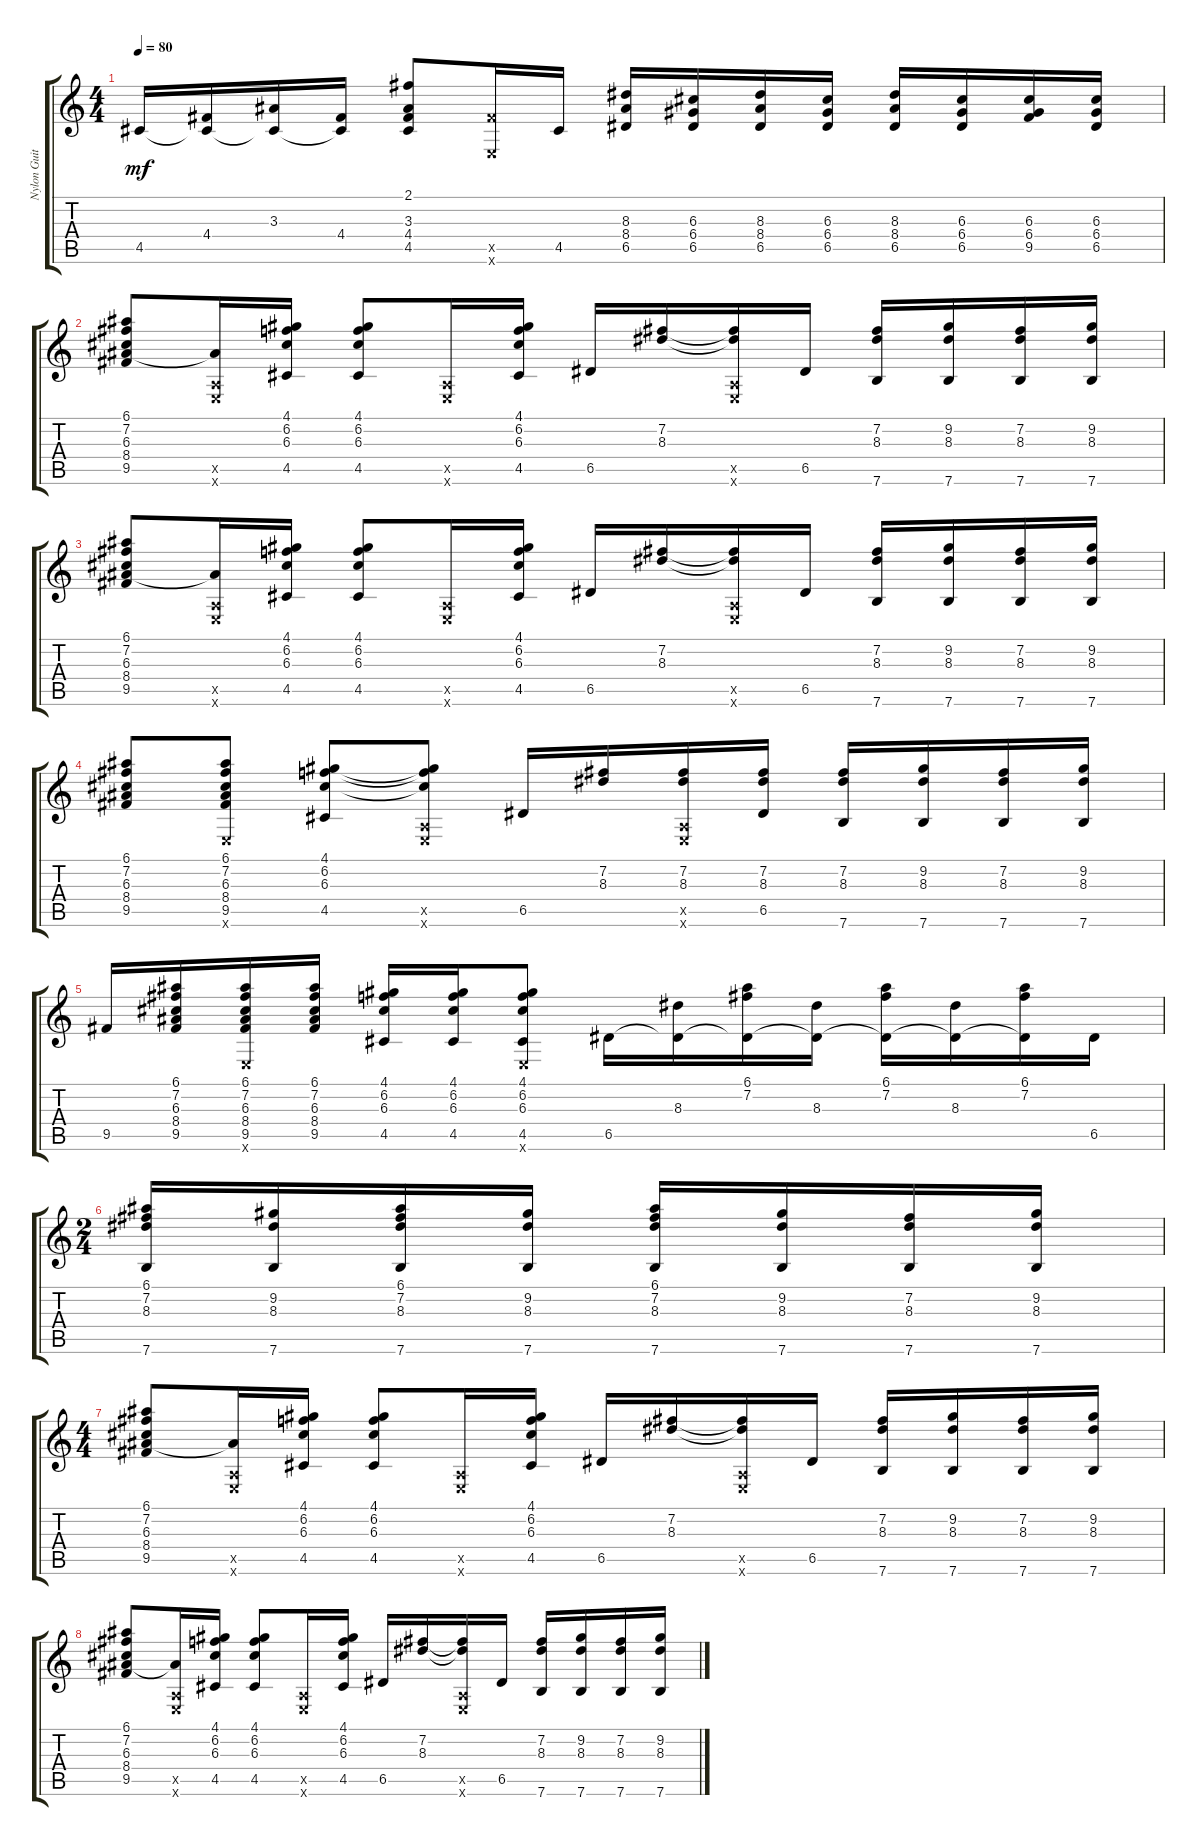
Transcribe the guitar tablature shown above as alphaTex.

\track ("Nylon Guitar" "Nylon Guit") {instrument acousticguitarnylon}
\staff {score tabs}
\tuning (E4 B3 G3 D3 A2 E2) {hide}
\ts (4 4)
\tempo 80
\clef g2
\ks c
4.5.16{dy mf} (4.4 4.5{t}).16 (3.3 4.5{t}).16 (4.4 4.5{t}).16 (2.1 3.3 4.4 4.5).8 (9.5{x} 0.6{x}).16 4.5.16 (8.3 8.4 6.5).16 (6.3 6.4 6.5).16 (8.3 8.4 6.5).16 (6.3 6.4 6.5).16 (8.3 8.4 6.5).16 (6.3 6.4 6.5).16 (6.3 6.4 9.5).16 (6.3 6.4 6.5).16 |
(6.1 7.2 6.3 8.4 9.5).8 (8.4{t} 0.5{x} 0.6{x}).16 (4.1 6.2 6.3 4.5).16 (4.1 6.2 6.3 4.5).8 (0.5{x} 0.6{x}).16 (4.1 6.2 6.3 4.5).16 6.5.16 (7.2 8.3).16 (7.2{t} 8.3{t} 0.5{x} 0.6{x}).16 6.5.16 (7.2 8.3 7.6).16 (9.2 8.3 7.6).16 (7.2 8.3 7.6).16 (9.2 8.3 7.6).16 |
(6.1 7.2 6.3 8.4 9.5).8 (8.4{t} 0.5{x} 0.6{x}).16 (4.1 6.2 6.3 4.5).16 (4.1 6.2 6.3 4.5).8 (0.5{x} 0.6{x}).16 (4.1 6.2 6.3 4.5).16 6.5.16 (7.2 8.3).16 (7.2{t} 8.3{t} 0.5{x} 0.6{x}).16 6.5.16 (7.2 8.3 7.6).16 (9.2 8.3 7.6).16 (7.2 8.3 7.6).16 (9.2 8.3 7.6).16 |
(6.1 7.2 6.3 8.4 9.5).8 (6.1 7.2 6.3 8.4 9.5 0.6{x}).8 (4.1 6.2 6.3 4.5).8 (4.1{t} 6.2{t} 6.3{t} 0.5{x} 0.6{x}).8 6.5.16 (7.2 8.3).16 (7.2 8.3 0.5{x} 0.6{x}).16 (7.2 8.3 6.5).16 (7.2 8.3 7.6).16 (9.2 8.3 7.6).16 (7.2 8.3 7.6).16 (9.2 8.3 7.6).16 |
9.5.16 (6.1 7.2 6.3 8.4 9.5).16 (6.1 7.2 6.3 8.4 9.5 0.6{x}).16 (6.1 7.2 6.3 8.4 9.5).16 (4.1 6.2 6.3 4.5).16 (4.1 6.2 6.3 4.5).16 (4.1 6.2 6.3 4.5 0.6{x}).8 6.5.16 (8.3 6.5{t}).16 (6.1 7.2 6.5{t}).16 (8.3 6.5{t}).16 (6.1 7.2 6.5{t}).16 (8.3 6.5{t}).16 (6.1 7.2 6.5{t}).16 6.5.16 |
\ts (2 4)
(6.1 7.2 8.3 7.6).16 (9.2 8.3 7.6).16 (6.1 7.2 8.3 7.6).16 (9.2 8.3 7.6).16 (6.1 7.2 8.3 7.6).16 (9.2 8.3 7.6).16 (7.2 8.3 7.6).16 (9.2 8.3 7.6).16 |
\ts (4 4)
(6.1 7.2 6.3 8.4 9.5).8 (8.4{t} 0.5{x} 0.6{x}).16 (4.1 6.2 6.3 4.5).16 (4.1 6.2 6.3 4.5).8 (0.5{x} 0.6{x}).16 (4.1 6.2 6.3 4.5).16 6.5.16 (7.2 8.3).16 (7.2{t} 8.3{t} 0.5{x} 0.6{x}).16 6.5.16 (7.2 8.3 7.6).16 (9.2 8.3 7.6).16 (7.2 8.3 7.6).16 (9.2 8.3 7.6).16 |
(6.1 7.2 6.3 8.4 9.5).8 (8.4{t} 0.5{x} 0.6{x}).16 (4.1 6.2 6.3 4.5).16 (4.1 6.2 6.3 4.5).8 (0.5{x} 0.6{x}).16 (4.1 6.2 6.3 4.5).16 6.5.16 (7.2 8.3).16 (7.2{t} 8.3{t} 0.5{x} 0.6{x}).16 6.5.16 (7.2 8.3 7.6).16 (9.2 8.3 7.6).16 (7.2 8.3 7.6).16 (9.2 8.3 7.6).16
